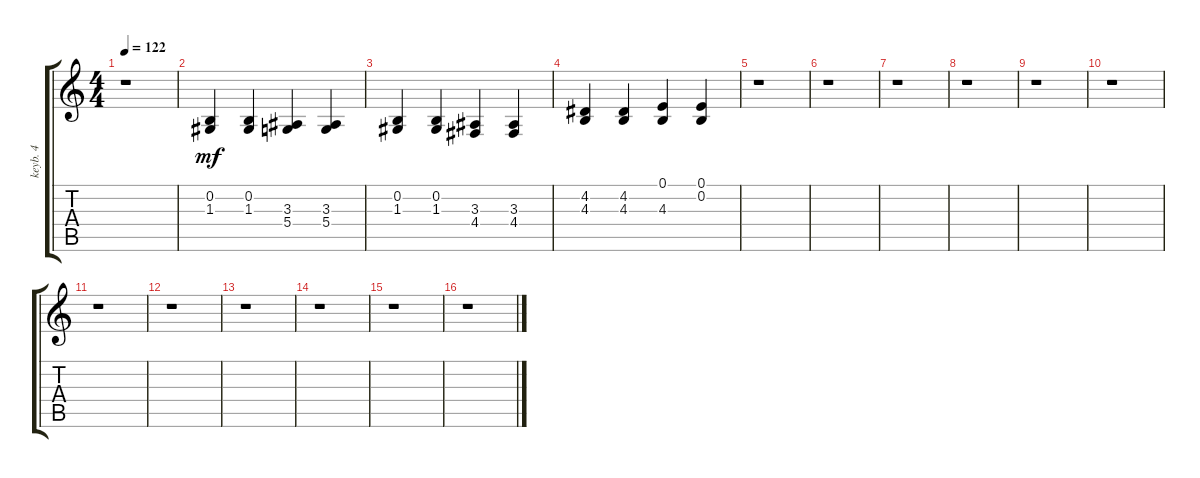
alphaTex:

\track ("keyb. 4" "keyb. 4") {instrument trumpet}
\staff {score tabs}
\tuning (E4 B3 G3 D3 A2 E2) {hide}
\ts (4 4)
\tempo 122
\clef g2
\ks c
r.1{dy mf} |
(0.2 1.3).4 (0.2 1.3).4 (3.3 5.4).4 (3.3 5.4).4 |
(0.2 1.3).4 (0.2 1.3).4 (3.3 4.4).4 (3.3 4.4).4 |
(4.2 4.3).4 (4.2 4.3).4 (0.1 4.3).4 (0.1 0.2).4 |
r.1 |
r.1 |
r.1 |
r.1 |
r.1 |
r.1 |
r.1 |
r.1 |
r.1 |
r.1 |
r.1 |
r.1
